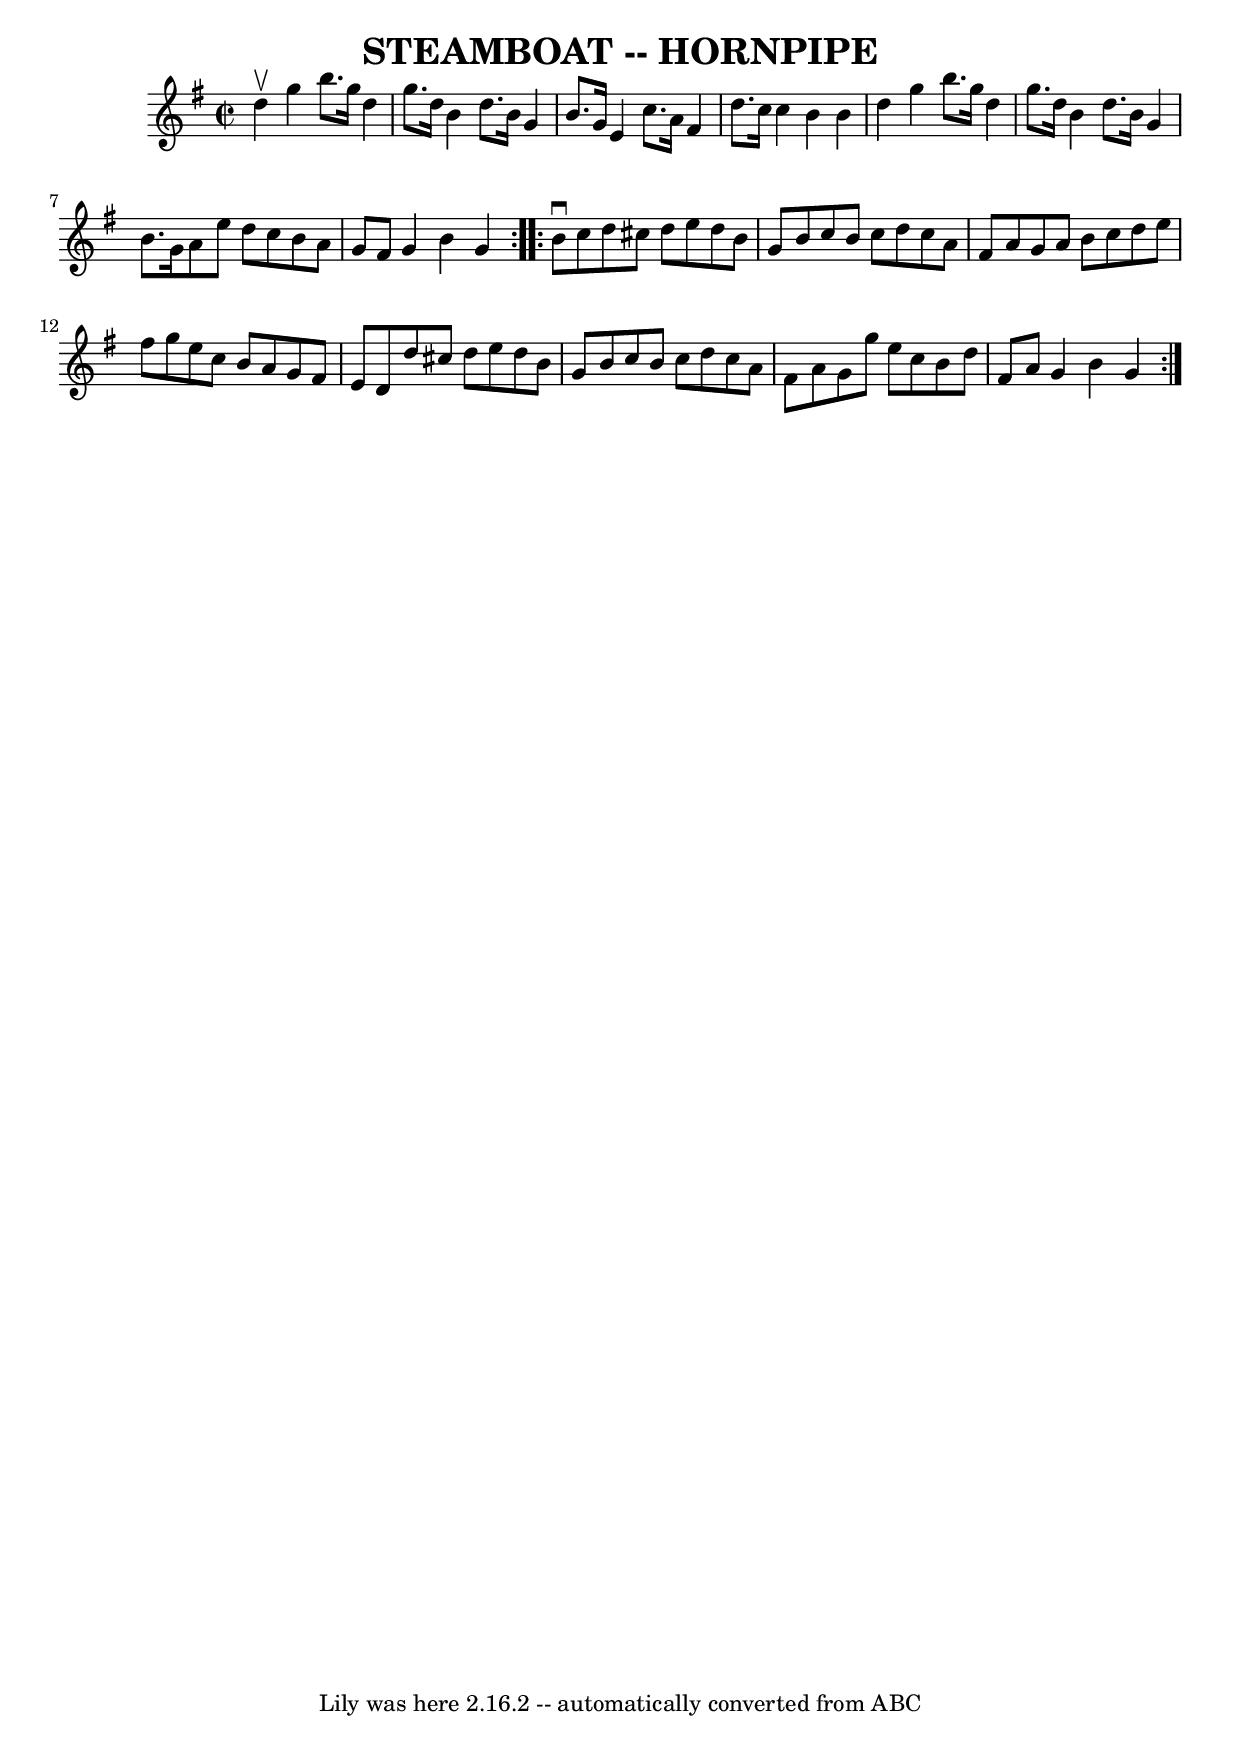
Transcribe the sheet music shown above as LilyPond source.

\version "2.16.2"
\include "Mammoth.ily"
\header {
  %% book = "Ryan's Mammoth Collection of Fiddle Tunes"
 crossRefNumber = "1"
 footnotes = ""
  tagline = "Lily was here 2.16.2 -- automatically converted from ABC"
  title = "STEAMBOAT -- HORNPIPE"

}
voicedefault =  {



  \repeat volta 2 {

    \override Staff.TimeSignature #'style = #'C
    \time 2/2 
    \key g \major d''4^\upbow        |
 g''4 b''8. g''16 d''4 g''8. d''16     |
 b'4 d''8. b'16 g'4 b'8. g'16     |
 e'4 c''8. a'16 fis'4 d''8. c''16    |
 c''4 b'4 b'4 d''4    |  |
 g''4 b''8. g''16 d''4 g''8. d''16     |
 b'4 d''8. b'16 g'4 b'8. g'16     |
 a'8 e''8 d''8 c''8 b'8 a'8 g'8 fis'8     |
 g'4 b'4 g'4    
  }     
  \repeat volta 2 { b'8^\downbow c''8    |
 d''8 cis''8 d''8 e''8 d''8 b'8 g'8 b'8     |
 c''8 b'8 c''8 d''8 c''8 a'8 fis'8 a'8     |
 g'8 a'8 b'8 c''8 d''8 e''8 fis''8 g''8     |
 e''8 c''8 b'8 a'8 g'8 fis'8 e'8 d'8    |
     |
 d''8 cis''8 d''8 e''8 d''8 b'8 g'8 b'8     |
 c''8 b'8 c''8 d''8 c''8 a'8 fis'8 a'8     |
 g'8 g''8 e''8 c''8 b'8 d''8 fis'8 a'8     |
 g'4 b'4 g'4    
  }   

}

\score{
  <<

    \context Staff="default"
    {
      \voicedefault 
      
    }

  >>
  \layout {
    
  }
  \midi {
  }

}
